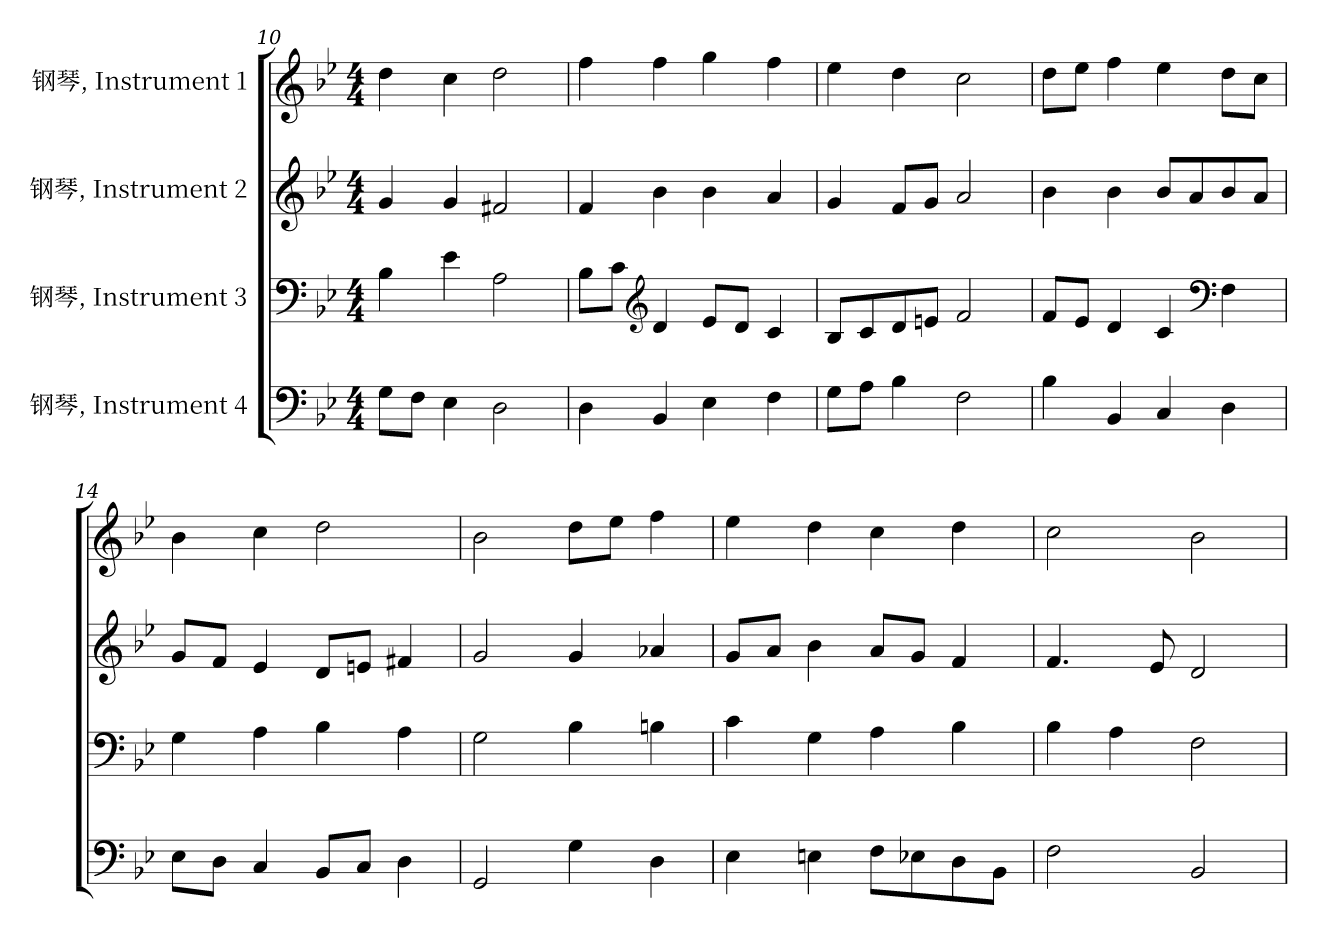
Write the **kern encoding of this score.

**kern	**kern	**kern	**kern
*part4	*part3	*part2	*part1
*staff4	*staff3	*staff2	*staff1
*I"钢琴, Instrument 4	*I"钢琴, Instrument 3	*I"钢琴, Instrument 2	*I"钢琴, Instrument 1
*clefF4	*clefF4	*clefG2	*clefG2
*k[b-e-]	*k[b-e-]	*k[b-e-]	*k[b-e-]
*M4/4	*M4/4	*M4/4	*M4/4
=10	=10	=10	=10
8G\L	4B-\	4g/	4dd\
8F\J	.	.	.
4E-\	4e-\	4g/	4cc\
2D\	2A\	2f#X/	2dd\
!!LO:LB:g=z
=11	=11	=11	=11
4D\	8B-\L	4f/	4ff\
.	8c\J	.	.
*	*clefG2	*	*
4BB-/	4d/	4b-\	4ff\
4E-\	8e-/L	4b-\	4gg\
.	8d/J	.	.
4F\	4c/	4a/	4ff\
=12	=12	=12	=12
8G\L	8B-/L	4g/	4ee-\
8A\J	8c/	.	.
4B-\	8d/	8f/L	4dd\
.	8en/J	8g/J	.
2F\	2f/	2a/	2cc\
=13	=13	=13	=13
4B-\	8f/L	4b-\	8dd\L
.	8e-/J	.	8ee-\J
4BB-/	4d/	4b-\	4ff\
4C/	4c/	8b-/L	4ee-\
.	.	8a/	.
*	*clefF4	*	*
4D\	4F\	8b-/	8dd\L
.	.	8a/J	8cc\J
=14	=14	=14	=14
8E-\L	4G\	8g/L	4b-\
8D\J	.	8f/J	.
4C/	4A\	4e-/	4cc\
8BB-/L	4B-\	8d/L	2dd\
8C/J	.	8en/J	.
4D\	4A\	4f#X/	.
=15	=15	=15	=15
2GG/	2G\	2g/	2b-\
4G\	4B-\	4g/	8dd\L
.	.	.	8ee-\J
4D\	4Bn\	4a-X/	4ff\
!!LO:PB:g=z
=16	=16	=16	=16
4E-\	4c\	8g/L	4ee-\
.	.	8a/J	.
4En\	4G\	4b-\	4dd\
8F\L	4A\	8a/L	4cc\
8E-X\	.	8g/J	.
8D\	4B-\	4f/	4dd\
8BB-\J	.	.	.
=17	=17	=17	=17
2F\	4B-\	4.f/	2cc\
.	4A\	.	.
.	.	8e-/	.
2BB-/	2F\	2d/	2b-\
=	=	=	=
*-	*-	*-	*-
